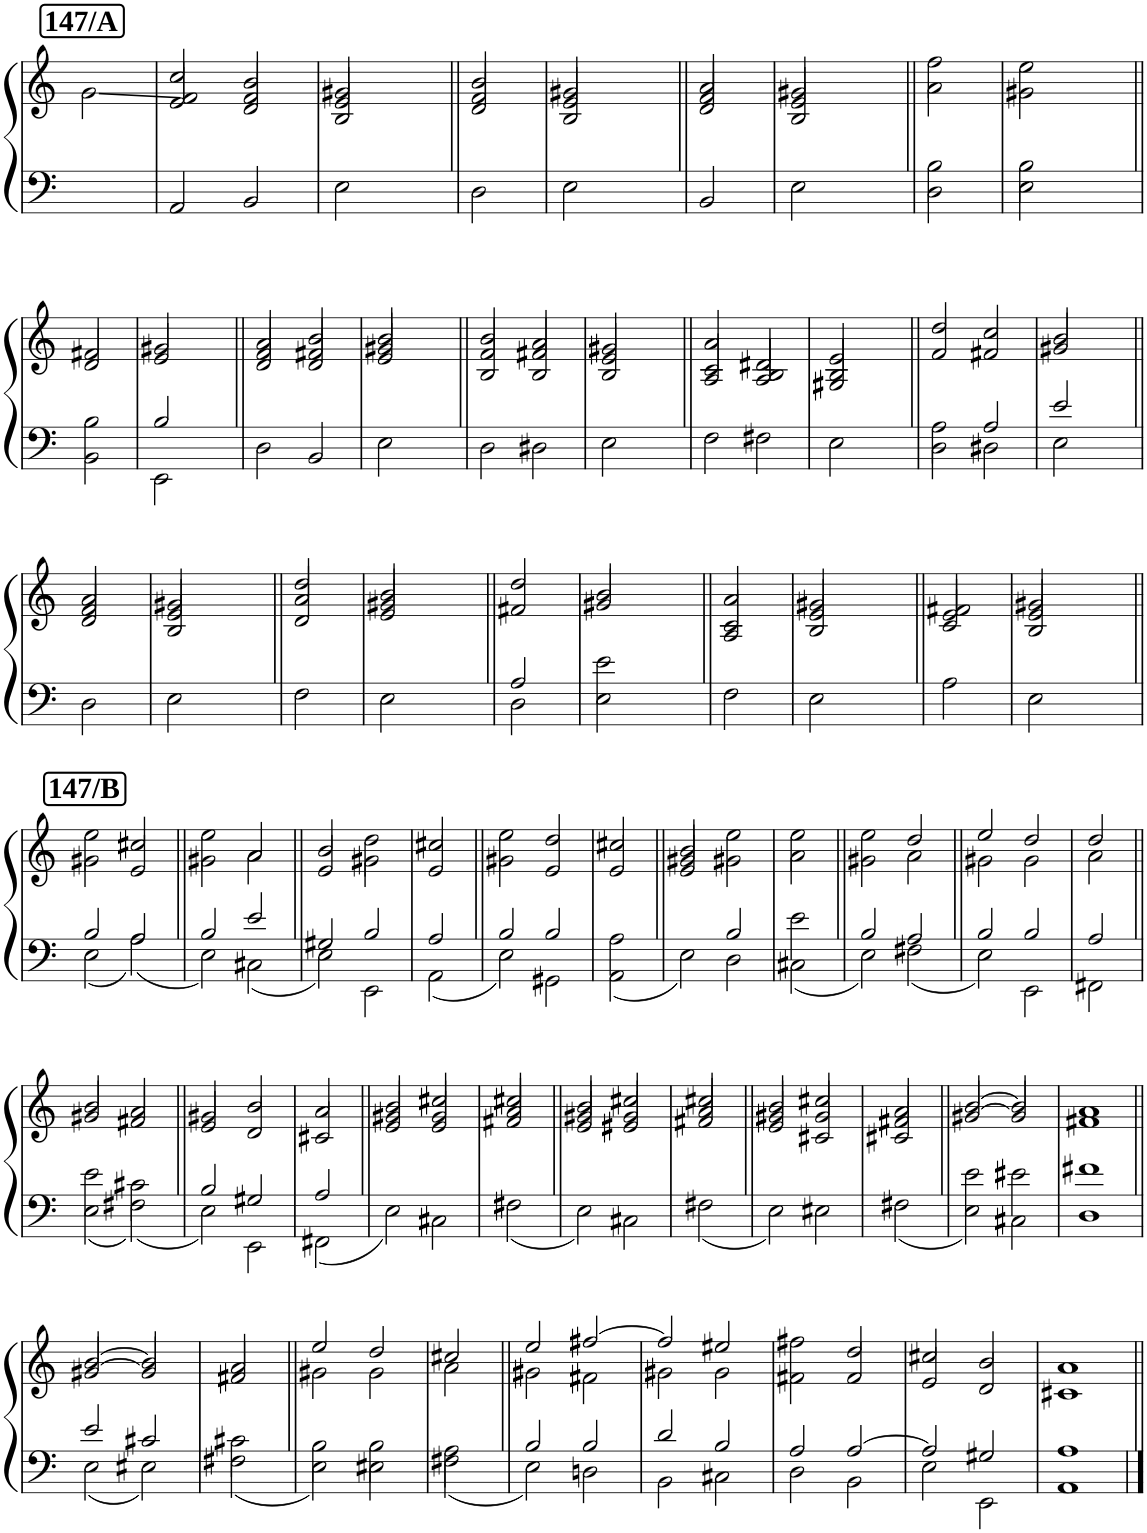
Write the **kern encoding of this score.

**kern	**kern
*part1	*part1
*staff2	*staff1
*I"Piano	*
*I'Pno	*
*clefF4	*clefG2
*k[]	*k[]
*M1/1	*M1/1
!!LO:REH:place=s1:a:B:cj:fs=14:t=147/A
=1	=1
*	*^
2ryy	1ryy	2g\
2ryy	.	2ryy
=2	=2	=2
*^	*	*^
1ryy	2AA/	2cc/	2f/	2e/
.	2BB/	2b/	2f/	2d/
=3	=3	=3	=3	=3
1ryy	2E\	2g#X/	2e/	2B/
.	2ryy	2ryy	2ryy	2ryy
=4||	=4||	=4||	=4||	=4||
1ryy	2D\	2b/	2f/	2d/
.	2ryy	2ryy	2ryy	2ryy
=5	=5	=5	=5	=5
1ryy	2E\	2g#X/	2e/	2B/
.	2ryy	2ryy	2ryy	2ryy
=6||	=6||	=6||	=6||	=6||
1ryy	2BB/	2a/	2f/	2d/
.	2ryy	2ryy	2ryy	2ryy
=7	=7	=7	=7	=7
1ryy	2E\	2g#X/	2e/	2B/
.	2ryy	2ryy	2ryy	2ryy
*	*	*	*v	*v
=8||	=8||	=8||	=8||
*	*^	*	*
1ryy	2B\	2D\	2ff\	2a\
.	2ryy	2ryy	2ryy	2ryy
=9	=9	=9	=9	=9
1ryy	2B\	2E\	2ee\	2g#X\
.	2ryy	2ryy	2ryy	2ryy
!!LO:LB:g=z	!!
=10||	=10||	=10||	=10||	=10||
1ryy	2B\	2BB\	2f#X/	2d/
.	2ryy	2ryy	2ryy	2ryy
=11	=11	=11	=11	=11
1ryy	2B/	2EE\	2g#X/	2e/
.	2ryy	2ryy	2ryy	2ryy
*	*v	*v	*	*
=12||	=12||	=12||	=12||
*	*	*	*^
1ryy	2D\	2a/	2f/	2d/
.	2BB/	2b/	2f#X/	2d/
=13	=13	=13	=13	=13
1ryy	2E\	2b/	2g#X/	2e/
.	2ryy	2ryy	2ryy	2ryy
=14||	=14||	=14||	=14||	=14||
1ryy	2D\	2b/	2f/	2B/
.	2D#X\	2a/	2f#X/	2B/
=15	=15	=15	=15	=15
1ryy	2E\	2g#X/	2e/	2B/
.	2ryy	2ryy	2ryy	2ryy
=16||	=16||	=16||	=16||	=16||
1ryy	2F\	2a/	2c/	2A/
.	2F#X\	2d#X/	2B/	2A/
=17	=17	=17	=17	=17
1ryy	2E\	2e/	2B/	2G#X/
.	2ryy	2ryy	2ryy	2ryy
*	*	*	*v	*v
=18||	=18||	=18||	=18||
*	*^	*	*
1ryy	2A\	2D\	2dd/	2f/
.	2A/	2D#X\	2cc/	2f#X/
=19	=19	=19	=19	=19
1ryy	2e/	2E\	2b/	2g#X/
.	2ryy	2ryy	2ryy	2ryy
*	*v	*v	*	*
!!LO:LB:g=z
=20||	=20||	=20||	=20||
*	*	*	*^
1ryy	2D\	2a/	2f/	2d/
.	2ryy	2ryy	2ryy	2ryy
=21	=21	=21	=21	=21
1ryy	2E\	2g#X/	2e/	2B/
.	2ryy	2ryy	2ryy	2ryy
=22||	=22||	=22||	=22||	=22||
1ryy	2F\	2dd/	2a/	2d/
.	2ryy	2ryy	2ryy	2ryy
=23	=23	=23	=23	=23
1ryy	2E\	2b/	2g#X/	2e/
.	2ryy	2ryy	2ryy	2ryy
*	*	*	*v	*v
=24||	=24||	=24||	=24||
*	*^	*	*
1ryy	2A/	2D\	2dd/	2f#X/
.	2ryy	2ryy	2ryy	2ryy
=25	=25	=25	=25	=25
1ryy	2e\	2E\	2b/	2g#X/
.	2ryy	2ryy	2ryy	2ryy
*	*v	*v	*	*
=26||	=26||	=26||	=26||
*	*	*	*^
1ryy	2F\	2a/	2c/	2A/
.	2ryy	2ryy	2ryy	2ryy
=27	=27	=27	=27	=27
1ryy	2E\	2g#X/	2e/	2B/
.	2ryy	2ryy	2ryy	2ryy
=28||	=28||	=28||	=28||	=28||
1ryy	2A\	2f#X/	2e/	2c/
.	2ryy	2ryy	2ryy	2ryy
=29	=29	=29	=29	=29
1ryy	2E\	2g#X/	2e/	2B/
.	2ryy	2ryy	2ryy	2ryy
*	*	*	*v	*v
!!LO:LB:g=z
!!LO:REH:place=s1:a:B:cj:fs=14:t=147/B
=30||	=30||	=30||	=30||
*	*^	*	*
1ryy	2B/	2E\	2ee\	2g#X\
.	2A/	2A\	2cc#X/	2e/
=31||	=31||	=31||	=31||	=31||
1ryy	2B/	2E\	2ee\	2g#X\
.	2e/	2C#X\	2a/	2a\
=32||	=32||	=32||	=32||	=32||
1ryy	2G#X/	2E\	2b/	2e/
.	2B/	2EE\	2dd\	2g#X\
=33	=33	=33	=33	=33
1ryy	2A/	2AA\	2cc#X/	2e/
.	2ryy	2ryy	2ryy	2ryy
=34||	=34||	=34||	=34||	=34||
1ryy	2B/	2E\	2ee\	2g#X\
.	2B/	2GG#X\	2dd/	2e/
=35	=35	=35	=35	=35
1ryy	2A\	2AA\	2cc#X/	2e/
.	2ryy	2ryy	2ryy	2ryy
=36||	=36||	=36||	=36||	=36||
*	*	*	*	*^
1ryy	2ryy	2E\	2b/	2g#X/	2e/
.	2B/	2D\	2ee\	2g#X\	2ryy
*	*	*	*	*v	*v
=37	=37	=37	=37	=37
1ryy	2e\	2C#X\	2ee\	2a\
.	2ryy	2ryy	2ryy	2ryy
=38||	=38||	=38||	=38||	=38||
1ryy	2B/	2E\	2ee\	2g#X\
.	2A/	2F#X\	2dd/	2a\
=39||	=39||	=39||	=39||	=39||
1ryy	2B/	2E\	2ee/	2g#X\
.	2B/	2EE\	2dd/	2g#\
=40	=40	=40	=40	=40
1ryy	2A/	2FF#X\	2dd/	2a\
.	2ryy	2ryy	2ryy	2ryy
!!LO:LB:g=z	!!
=41||	=41||	=41||	=41||	=41||
1ryy	2e\	2E\	2b/	2g#X/
.	2c#X\	2F#X\	2a/	2f#X/
=42||	=42||	=42||	=42||	=42||
1ryy	2B/	2E\	2g#X/	2e/
.	2G#X/	2EE\	2b/	2d/
=43	=43	=43	=43	=43
1ryy	2A/	2FF#X\	2a/	2c#X/
.	2ryy	2ryy	2ryy	2ryy
*	*v	*v	*	*
=44||	=44||	=44||	=44||
*	*	*	*^
1ryy	2E\	2b/	2g#X/	2e/
.	2C#X\	2cc#X/	2g#/	2e/
=45	=45	=45	=45	=45
1ryy	2F#X\	2cc#X/	2a/	2f#X/
.	2ryy	2ryy	2ryy	2ryy
=46||	=46||	=46||	=46||	=46||
1ryy	2E\	2b/	2g#X/	2e/
.	2C#X\	2cc#X/	2g#/	2e#X/
=47	=47	=47	=47	=47
1ryy	2F#X\	2cc#X/	2a/	2f#X/
.	2ryy	2ryy	2ryy	2ryy
=48||	=48||	=48||	=48||	=48||
1ryy	2E\	2b/	2g#X/	2e/
.	2E#X\	2cc#X/	2g#/	2c#X/
=49	=49	=49	=49	=49
1ryy	2F#X\	2a/	2f#X/	2c#X/
.	2ryy	2ryy	2ryy	2ryy
*	*	*	*v	*v
=50||	=50||	=50||	=50||
*	*^	*	*
1ryy	2e\	2E\	[2b/	[2g#X/
.	2e#X\	2C#X\	2b/]	2g#/]
=51	=51	=51	=51	=51
1ryy	1f#X	1D	1a	1f#X
!!LO:LB:g=z	!!
=52||	=52||	=52||	=52||	=52||
1ryy	2e/	2E\	[2b/	[2g#X/
.	2c#X/	2E#X\	2b/]	2g#/]
=53	=53	=53	=53	=53
1ryy	2c#X\	2F#X\	2a/	2f#X/
.	2ryy	2ryy	2ryy	2ryy
=54||	=54||	=54||	=54||	=54||
1ryy	2B\	2E\	2ee/	2g#X\
.	2B\	2E#X\	2dd/	2g#\
=55	=55	=55	=55	=55
1ryy	2A\	2F#X\	2cc#X/	2a\
.	2ryy	2ryy	2ryy	2ryy
=56||	=56||	=56||	=56||	=56||
1ryy	2B/	2E\	2ee/	2g#X\
.	2B/	2Dn\	[2ff#X/	2f#X\
=57	=57	=57	=57	=57
1ryy	2d/	2BB\	2ff#/]	2g#X\
.	2B/	2C#X\	2ee#X/	2g#\
=58	=58	=58	=58	=58
1ryy	2A/	2D\	2ff#X\	2f#X\
.	[2A/	2BB\	2dd/	2f#/
=59	=59	=59	=59	=59
1ryy	2A/]	2E\	2cc#X/	2e/
.	2G#X/	2EE\	2b/	2d/
=60	=60	=60	=60	=60
1ryy	1A	1AA	1a	1c#X
*v	*v	*v	*	*
*	*v	*v
=||	=||
*-	*-
